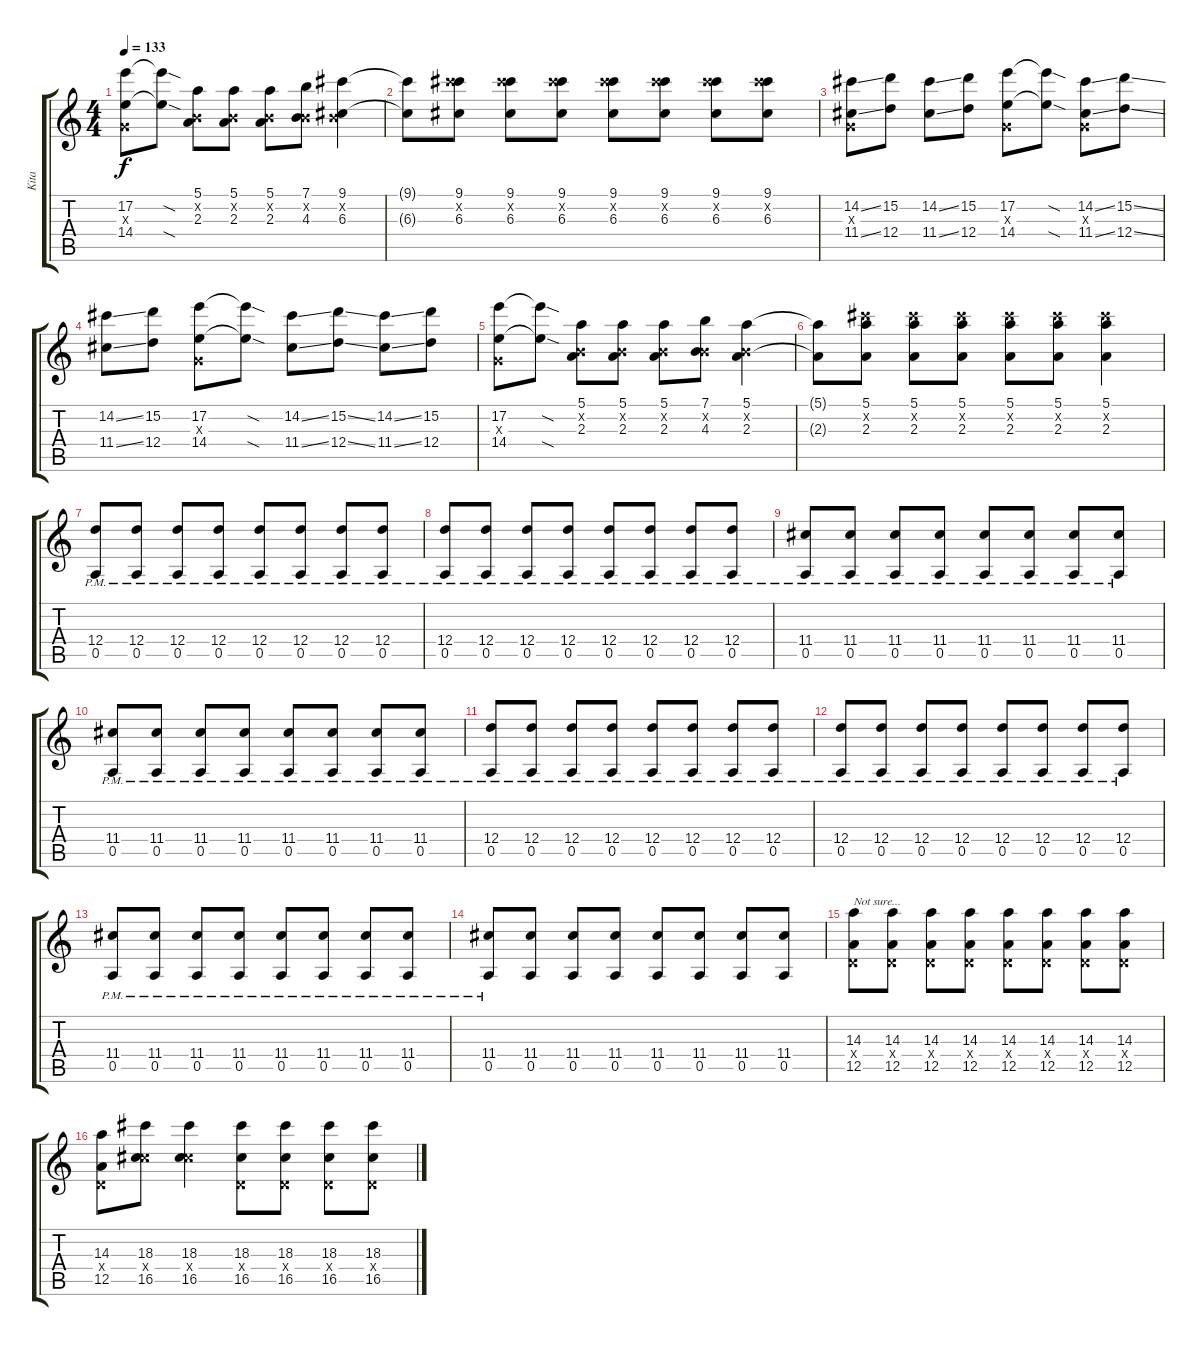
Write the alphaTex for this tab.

\track ("Kita" "Kita") {instrument overdrivenguitar}
\staff {score tabs}
\tuning (E4 B3 G3 D3 A2 E2) {hide}
\ts (4 4)
\tempo 133
\clef g2
\ks c
(17.2 0.3{x} 14.4).8{dy f} (17.2{sod t} 14.4{sod t}).8 (5.1 0.2{x} 2.3).8 (5.1 0.2{x} 2.3).8 (5.1 0.2{x} 2.3).8 (7.1 0.2{x} 4.3).8 (9.1 0.2{x} 6.3).4 |
(9.1{t} 6.3{t}).8 (9.1 14.2{x} 6.3).8 (9.1 14.2{x} 6.3).8 (9.1 14.2{x} 6.3).8 (9.1 14.2{x} 6.3).8 (9.1 14.2{x} 6.3).8 (9.1 14.2{x} 6.3).8 (9.1 14.2{x} 6.3).8 |
(14.2{ss} 0.3{x} 11.4{ss}).8 (15.2 12.4).8 (14.2{ss} 11.4{ss}).8 (15.2 12.4).8 (17.2 0.3{x} 14.4).8 (17.2{sod t} 14.4{sod t}).8 (14.2{ss} 0.3{x} 11.4{ss}).8 (15.2{ss} 12.4{ss}).8 |
(14.2{ss} 11.4{ss}).8 (15.2 12.4).8 (17.2 0.3{x} 14.4).8 (17.2{sod t} 14.4{sod t}).8 (14.2{ss} 11.4{ss}).8 (15.2{ss} 12.4{ss}).8 (14.2{ss} 11.4{ss}).8 (15.2 12.4).8 |
(17.2 0.3{x} 14.4).8 (17.2{sod t} 14.4{sod t}).8 (5.1 0.2{x} 2.3).8 (5.1 0.2{x} 2.3).8 (5.1 0.2{x} 2.3).8 (7.1 0.2{x} 4.3).8 (5.1 0.2{x} 2.3).4 |
(5.1{t} 2.3{t}).8 (5.1 14.2{x} 2.3).8 (5.1 14.2{x} 2.3).8 (5.1 14.2{x} 2.3).8 (5.1 14.2{x} 2.3).8 (5.1 14.2{x} 2.3).8 (5.1 14.2{x} 2.3).4 |
(12.4{pm} 0.5{pm}).8 (12.4{pm} 0.5{pm}).8 (12.4{pm} 0.5{pm}).8 (12.4{pm} 0.5{pm}).8 (12.4{pm} 0.5{pm}).8 (12.4{pm} 0.5{pm}).8 (12.4{pm} 0.5{pm}).8 (12.4{pm} 0.5{pm}).8 |
(12.4{pm} 0.5{pm}).8 (12.4{pm} 0.5{pm}).8 (12.4{pm} 0.5{pm}).8 (12.4{pm} 0.5{pm}).8 (12.4{pm} 0.5{pm}).8 (12.4{pm} 0.5{pm}).8 (12.4{pm} 0.5{pm}).8 (12.4{pm} 0.5{pm}).8 |
(11.4{pm} 0.5{pm}).8 (11.4{pm} 0.5{pm}).8 (11.4{pm} 0.5{pm}).8 (11.4{pm} 0.5{pm}).8 (11.4{pm} 0.5{pm}).8 (11.4{pm} 0.5{pm}).8 (11.4{pm} 0.5{pm}).8 (11.4{pm} 0.5{pm}).8 |
(11.4{pm} 0.5{pm}).8 (11.4{pm} 0.5{pm}).8 (11.4{pm} 0.5{pm}).8 (11.4{pm} 0.5{pm}).8 (11.4{pm} 0.5{pm}).8 (11.4{pm} 0.5{pm}).8 (11.4{pm} 0.5{pm}).8 (11.4{pm} 0.5{pm}).8 |
(12.4{pm} 0.5{pm}).8 (12.4{pm} 0.5{pm}).8 (12.4{pm} 0.5{pm}).8 (12.4{pm} 0.5{pm}).8 (12.4{pm} 0.5{pm}).8 (12.4{pm} 0.5{pm}).8 (12.4{pm} 0.5{pm}).8 (12.4{pm} 0.5{pm}).8 |
(12.4{pm} 0.5{pm}).8 (12.4{pm} 0.5{pm}).8 (12.4{pm} 0.5{pm}).8 (12.4{pm} 0.5{pm}).8 (12.4{pm} 0.5{pm}).8 (12.4{pm} 0.5{pm}).8 (12.4{pm} 0.5{pm}).8 (12.4{pm} 0.5{pm}).8 |
(11.4{pm} 0.5{pm}).8 (11.4{pm} 0.5{pm}).8 (11.4{pm} 0.5{pm}).8 (11.4{pm} 0.5{pm}).8 (11.4{pm} 0.5{pm}).8 (11.4{pm} 0.5{pm}).8 (11.4{pm} 0.5{pm}).8 (11.4{pm} 0.5{pm}).8 |
(11.4{pm} 0.5{pm}).8 (11.4 0.5).8 (11.4 0.5).8 (11.4 0.5).8 (11.4 0.5).8 (11.4 0.5).8 (11.4 0.5).8 (11.4 0.5).8 |
(14.3 0.4{x} 12.5).8{txt "Not sure..."} (14.3 0.4{x} 12.5).8 (14.3 0.4{x} 12.5).8 (14.3 0.4{x} 12.5).8 (14.3 0.4{x} 12.5).8 (14.3 0.4{x} 12.5).8 (14.3 0.4{x} 12.5).8 (14.3 0.4{x} 12.5).8 |
(14.3 0.4{x} 12.5).8 (18.3 11.4{x} 16.5).8 (18.3 11.4{x} 16.5).4 (18.3 0.4{x} 16.5).8 (18.3 0.4{x} 16.5).8 (18.3 0.4{x} 16.5).8 (18.3 0.4{x} 16.5).8
